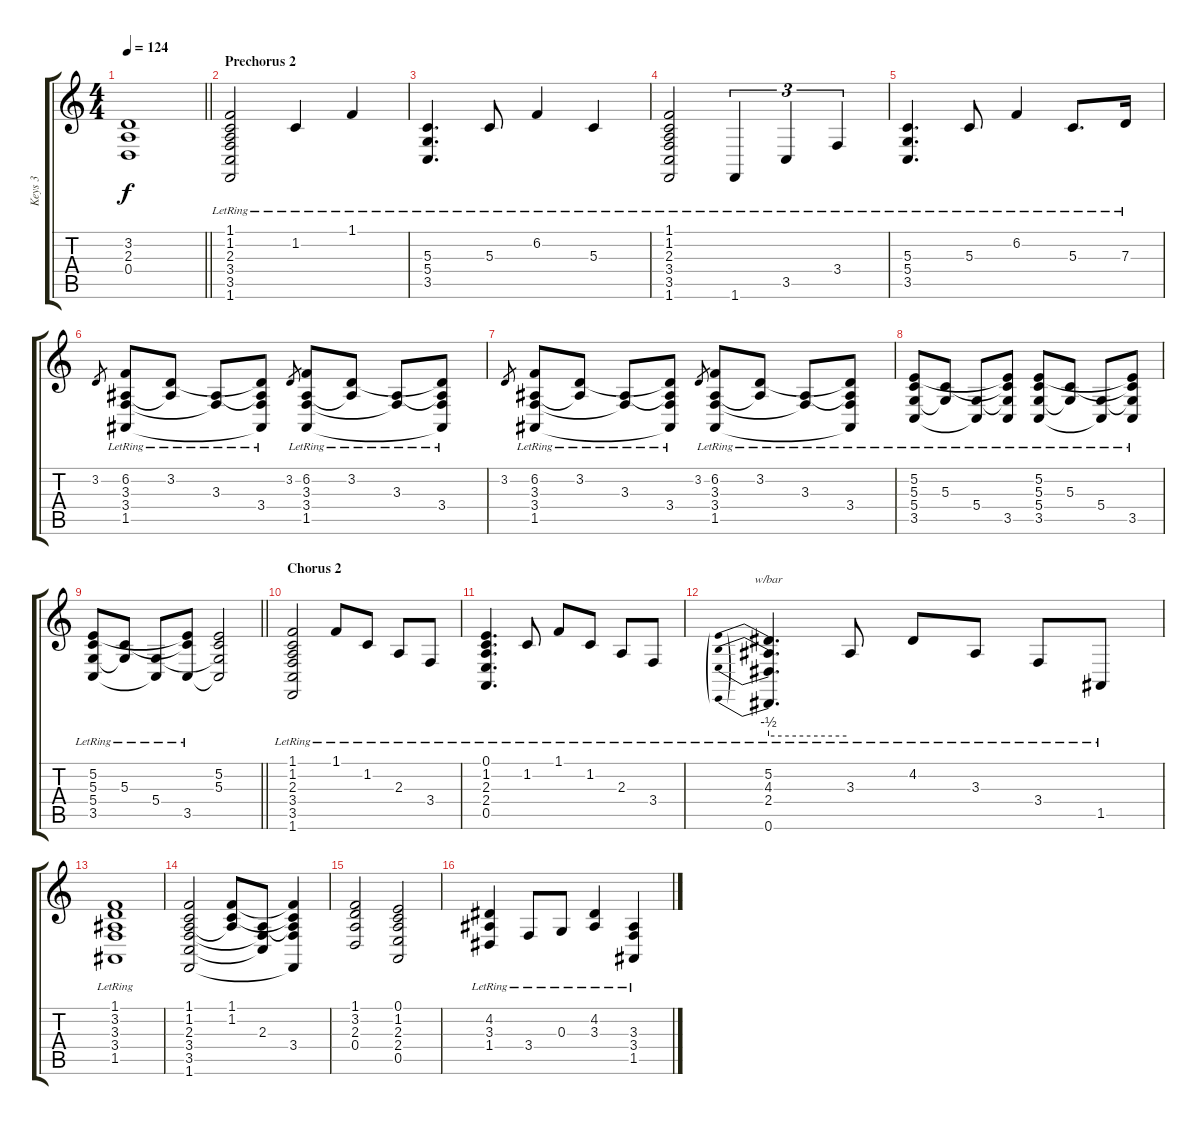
\track ("Keys 3" "Keys 3") {instrument pad1newage}
\staff {score tabs}
\tuning (E4 B3 G3 D3 A2 E2) {hide}
\ts (4 4)
\tempo 124
\clef g2
\barLineRight lightlight
\ks c
(3.2 2.3 0.4).1{dy f} |
\section ("" "Prechorus 2")
(1.1{lr} 1.2{lr} 2.3{lr} 3.4{lr} 3.5{lr} 1.6{lr}).2 1.2{lr}.4 1.1{lr}.4 |
(5.3{lr} 5.4{lr} 3.5{lr}).4{d} 5.3{lr}.8 6.2{lr}.4 5.3{lr}.4 |
(1.1{lr} 1.2{lr} 2.3{lr} 3.4{lr} 3.5{lr} 1.6{lr}).2 1.6{lr}.4{tu (3 2)} 3.5{lr}.4{tu (3 2)} 3.4{lr}.4{tu (3 2)} |
(5.3{lr} 5.4{lr} 3.5{lr}).4{d} 5.3{lr}.8 6.2{lr}.4 5.3{lr}.8{d} 7.3{lr}.16 |
3.2.8{gr} (6.2{lr} 3.3 3.4 1.5).8 (3.2{lr} 3.3{t}).8 (3.3{lr} 3.4{t}).8 (3.2{t} 3.3{t} 3.4{lr} 1.5{t}).8 3.2.8{gr} (6.2{lr} 3.3 3.4 1.5).8 (3.2{lr} 3.3{t}).8 (3.3{lr} 3.4{t}).8 (3.2{t} 3.3{t} 3.4{lr} 1.5{t}).8 |
3.2.8{gr} (6.2{lr} 3.3 3.4 1.5).8 (3.2{lr} 3.3{t}).8 (3.3{lr} 3.4{t}).8 (3.2{t} 3.3{t} 3.4{lr} 1.5{t}).8 3.2.8{gr} (6.2{lr} 3.3 3.4 1.5).8 (3.2{lr} 3.3{t}).8 (3.3{lr} 3.4{t}).8 (3.2{t} 3.3{t} 3.4{lr} 1.5{t}).8 |
(5.2{lr} 5.3{lr} 5.4{lr} 3.5{lr}).8 (5.3{lr} 5.4{t}).8 (5.4{lr} 3.5{t}).8 (5.2{t} 5.3{t} 5.4{t} 3.5{lr}).8 (5.2{lr} 5.3{lr} 5.4{lr} 3.5{lr}).8 (5.3{lr} 5.4{t}).8 (5.4{lr} 3.5{t}).8 (5.2{t} 5.3{t} 5.4{t} 3.5{lr}).8 |
\barLineRight lightlight
(5.2{lr} 5.3{lr} 5.4{lr} 3.5{lr}).8 (5.3{lr} 5.4{t}).8 (5.4{lr} 3.5{t}).8 (5.2{t} 5.3{t} 3.5{lr}).8 (5.2 5.3 5.4{t} 3.5{t}).2 |
\section ("" "Chorus 2")
(1.1{lr} 1.2{lr} 2.3{lr} 3.4{lr} 3.5{lr} 1.6{lr}).2 1.1{lr}.8 1.2{lr}.8 2.3{lr}.8 3.4{lr}.8 |
(0.1{lr} 1.2{lr} 2.3{lr} 2.4{lr} 0.5{lr}).4{d} 1.2{lr}.8 1.1{lr}.8 1.2{lr}.8 2.3{lr}.8 3.4{lr}.8 |
(5.2{lr} 4.3{lr} 2.4{lr} 0.6).4{d tbe (predive default 0 -2 60 -2)} 3.3{lr}.8 4.2{lr}.8 3.3{lr}.8 3.4{lr}.8 1.5{lr}.8 |
(1.1{lr} 3.2{lr} 3.3{lr} 3.4{lr} 1.5{lr}).1 |
(1.1 1.2 2.3 3.4 3.5 1.6).2 (1.1 1.2 2.3{t}).8 (2.3 3.4{t} 3.5{t}).8 (1.1{t} 1.2{t} 2.3{t} 3.4 1.6{t}).4 |
(1.1 3.2 2.3 0.4).2 (0.1 1.2 2.3 2.4 0.5).2 |
(4.2{lr} 3.3{lr} 1.4{lr}).4 3.4{lr}.8 0.3{lr}.8 (4.2 3.3{lr}).4 (3.3{lr} 3.4{lr} 1.5{lr}).4
